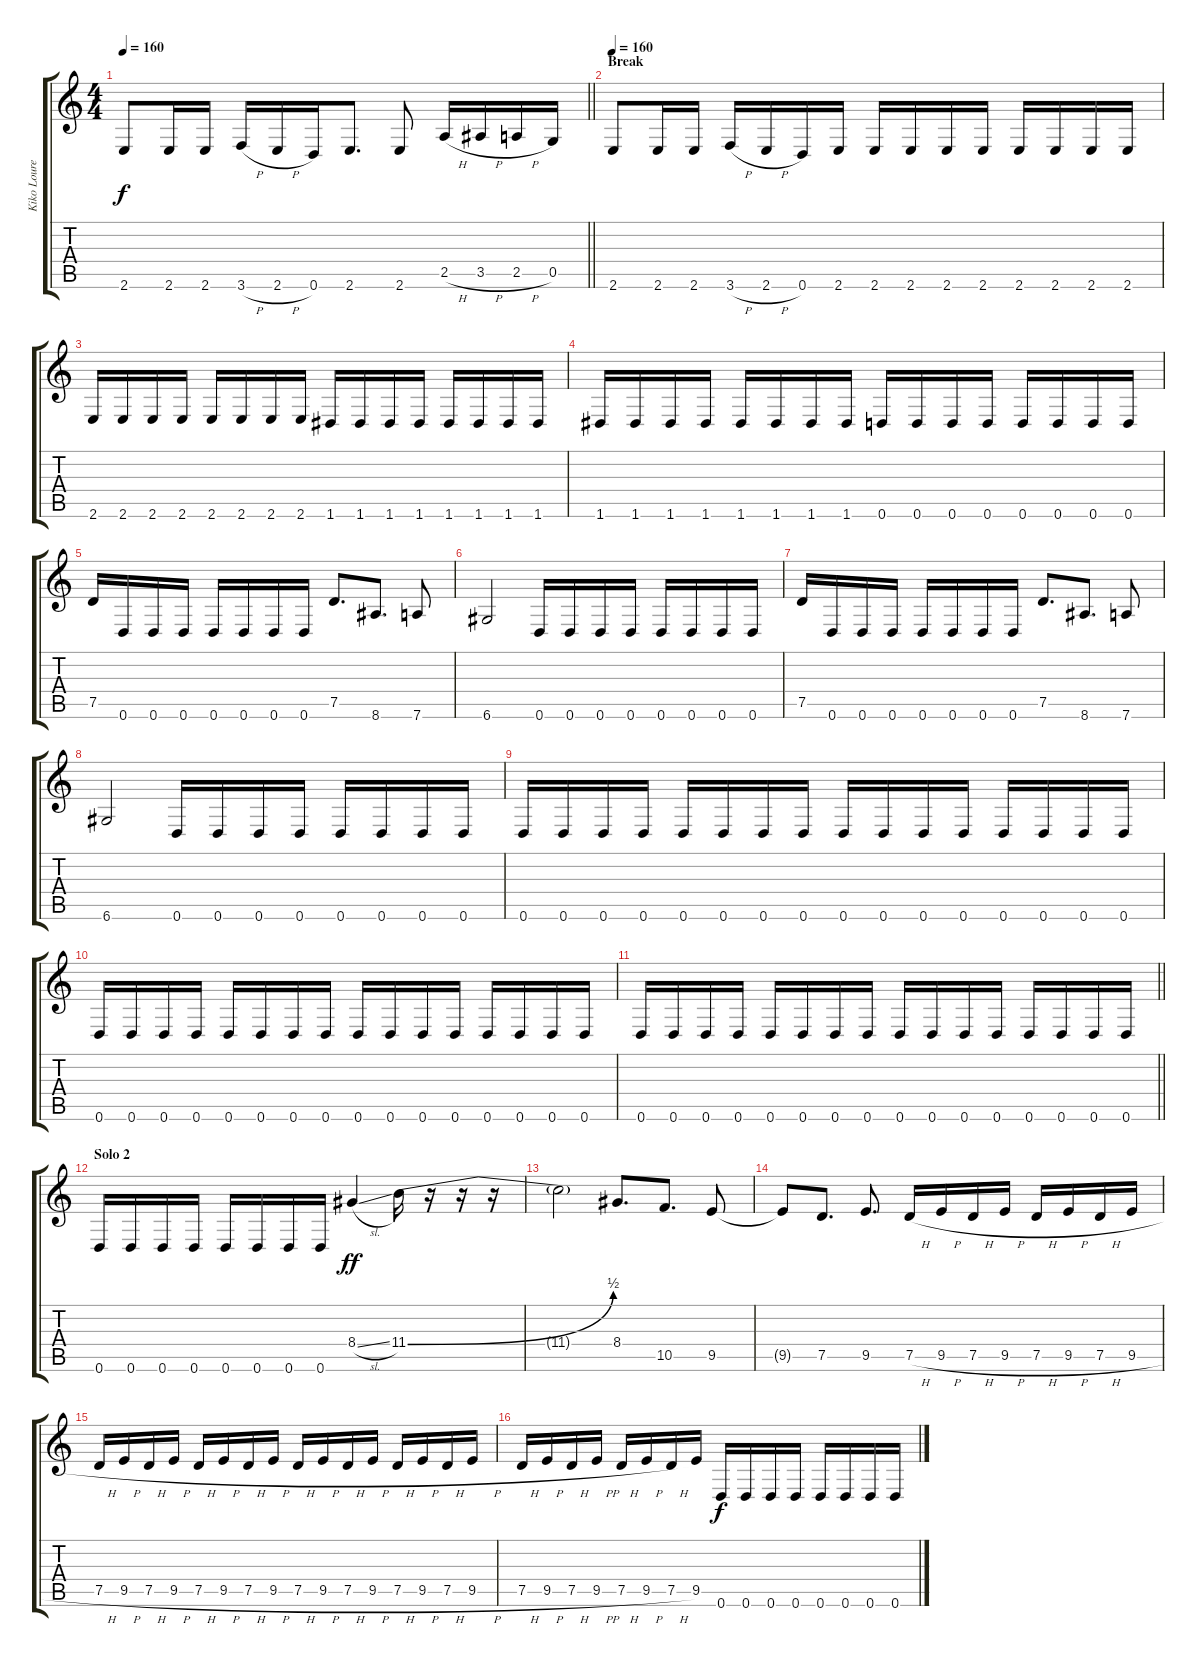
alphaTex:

\track ("Kiko Loureiro" "Kiko Loure") {instrument distortionguitar}
\staff {score tabs}
\tuning (D4 A3 F3 C3 G2 D2) {hide}
\ts (4 4)
\tempo 160
\clef g2
\barLineRight lightlight
\ks c
2.6.8{dy f} 2.6.16 2.6.16 3.6{h}.16 2.6{h}.16 0.6.16 2.6.8{d} 2.6.8 2.5{h}.16 3.5{h}.16 2.5{h}.16 0.5.16 |
\section ("" "Break")
\tempo 160
2.6.8 2.6.16 2.6.16 3.6{h}.16 2.6{h}.16 0.6.16 2.6.16 2.6.16 2.6.16 2.6.16 2.6.16 2.6.16 2.6.16 2.6.16 2.6.16 |
2.6.16 2.6.16 2.6.16 2.6.16 2.6.16 2.6.16 2.6.16 2.6.16 1.6.16 1.6.16 1.6.16 1.6.16 1.6.16 1.6.16 1.6.16 1.6.16 |
1.6.16 1.6.16 1.6.16 1.6.16 1.6.16 1.6.16 1.6.16 1.6.16 0.6.16 0.6.16 0.6.16 0.6.16 0.6.16 0.6.16 0.6.16 0.6.16 |
7.5.16 0.6.16 0.6.16 0.6.16 0.6.16 0.6.16 0.6.16 0.6.16 7.5.8{d} 8.6.8{d} 7.6.8 |
6.6.2 0.6.16 0.6.16 0.6.16 0.6.16 0.6.16 0.6.16 0.6.16 0.6.16 |
7.5.16 0.6.16 0.6.16 0.6.16 0.6.16 0.6.16 0.6.16 0.6.16 7.5.8{d} 8.6.8{d} 7.6.8 |
6.6.2 0.6.16 0.6.16 0.6.16 0.6.16 0.6.16 0.6.16 0.6.16 0.6.16 |
0.6.16 0.6.16 0.6.16 0.6.16 0.6.16 0.6.16 0.6.16 0.6.16 0.6.16 0.6.16 0.6.16 0.6.16 0.6.16 0.6.16 0.6.16 0.6.16 |
0.6.16 0.6.16 0.6.16 0.6.16 0.6.16 0.6.16 0.6.16 0.6.16 0.6.16 0.6.16 0.6.16 0.6.16 0.6.16 0.6.16 0.6.16 0.6.16 |
\barLineRight lightlight
0.6.16 0.6.16 0.6.16 0.6.16 0.6.16 0.6.16 0.6.16 0.6.16 0.6.16 0.6.16 0.6.16 0.6.16 0.6.16 0.6.16 0.6.16 0.6.16 |
\section ("" "Solo 2")
0.6.16 0.6.16 0.6.16 0.6.16 0.6.16 0.6.16 0.6.16 0.6.16 8.4{sl}.4{dy ff} 11.4{be (bend 0 0 60 2)}.16 r.16 r.16 r.16 |
11.4{t}.2 8.4.8{d} 10.5.8{d} 9.5.8 |
9.5{t}.8 7.5.8{d} 9.5.8{d} 7.5{h}.16 9.5{h}.16 7.5{h}.16 9.5{h}.16 7.5{h}.16 9.5{h}.16 7.5{h}.16 9.5{h}.16 |
7.5{h}.16 9.5{h}.16 7.5{h}.16 9.5{h}.16 7.5{h}.16 9.5{h}.16 7.5{h}.16 9.5{h}.16 7.5{h}.16 9.5{h}.16 7.5{h}.16 9.5{h}.16 7.5{h}.16 9.5{h}.16 7.5{h}.16 9.5{h}.16 |
7.5{h}.16 9.5{h}.16 7.5{h}.16 9.5{h}.16 7.5{h}.16 9.5{h}.16 7.5{h}.16 9.5.16 0.6.16{dy f} 0.6.16 0.6.16 0.6.16 0.6.16 0.6.16 0.6.16 0.6.16
